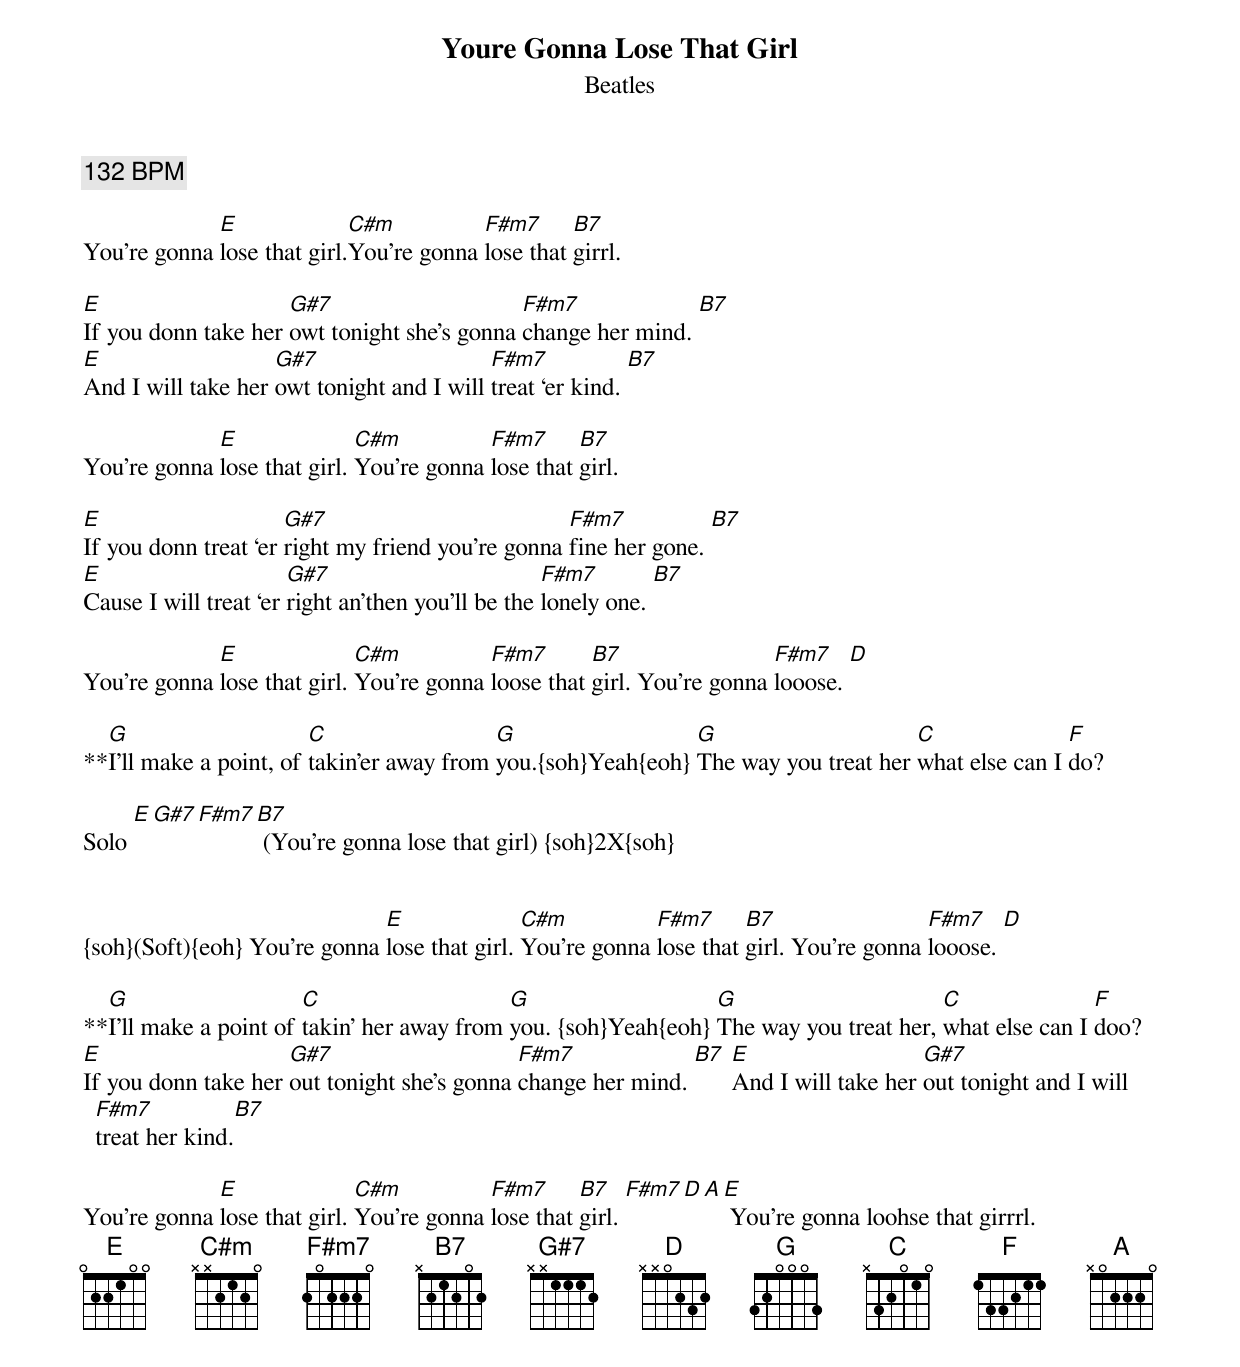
{title:Youre Gonna Lose That Girl}
{subtitle:Beatles}
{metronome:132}
{c:132 BPM}

You're gonna [E]lose that girl.[C#m]You're gonna [F#m7]lose that [B7]girrl.

[E]If you donn take her [G#7]owt tonight she's gonna [F#m7]change her mind. [B7]
[E]And I will take her [G#7]owt tonight and I will [F#m7]treat ‘er kind. [B7]

You're gonna [E]lose that girl. [C#m]You're gonna [F#m7]lose that [B7]girl.

[E]If you donn treat ‘er [G#7]right my friend you're gonna [F#m7]fine her gone. [B7]
[E]Cause I will treat ‘er [G#7]right an'then you'll be the [F#m7]lonely one. [B7]

You're gonna [E]lose that girl. [C#m]You're gonna [F#m7]loose that [B7]girl. You're gonna [F#m7]looose. [D]

**[G]I'll make a point, of [C]takin'er away from [G]you.{soh}Yeah{eoh} [G]The way you treat her [C]what else can I [F]do?

Solo [E][G#7][F#m7][B7] (You're gonna lose that girl) {soh}2X{soh}


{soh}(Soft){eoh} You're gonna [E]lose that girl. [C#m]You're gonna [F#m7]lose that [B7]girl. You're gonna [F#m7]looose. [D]

**[G]I'll make a point of [C]takin' her away from [G]you. {soh}Yeah{eoh} [G]The way you treat her, [C]what else can I [F]doo?
[E]If you donn take her [G#7]out tonight she's gonna [F#m7]change her mind. [B7] [E]And I will take her [G#7]out tonight and I will [F#m7]treat her kind.[B7]

You're gonna [E]lose that girl. [C#m]You're gonna [F#m7]lose that [B7]girl. [F#m7][D][A][E] You're gonna loohse that girrrl.
